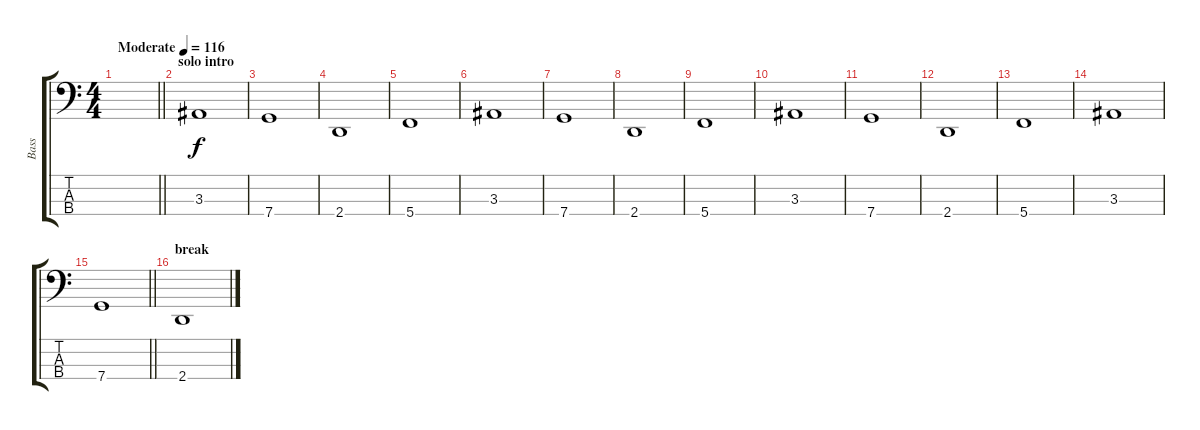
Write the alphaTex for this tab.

\track ("Bass" "Bass") {instrument electricbasspick}
\staff {score tabs}
\tuning (F2 C2 G1 C1) {hide}
\ts (4 4)
\tempo (116 "Moderate")
\clef f4
\barLineRight lightlight
\ks c
|
\section ("" "solo intro")
3.3.1 |
7.4.1 |
2.4.1 |
5.4.1 |
3.3.1 |
7.4.1 |
2.4.1 |
5.4.1 |
3.3.1 |
7.4.1 |
2.4.1 |
5.4.1 |
3.3.1 |
\barLineRight lightlight
7.4.1 |
\section ("" "break")
2.4.1
